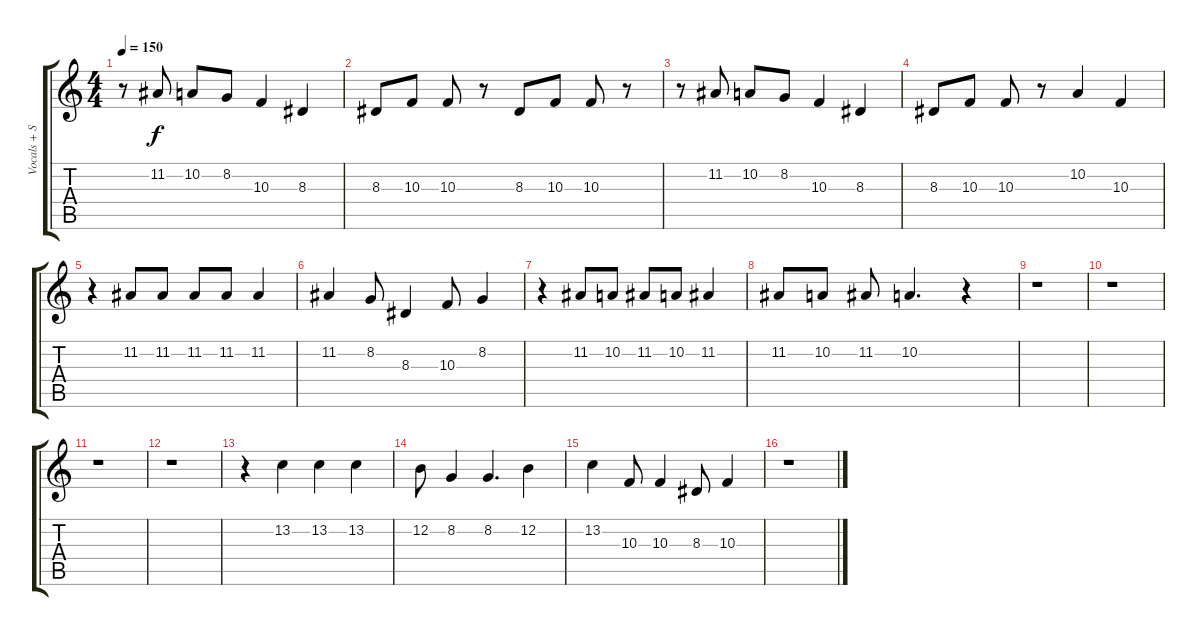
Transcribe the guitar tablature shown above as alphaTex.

\track ("Vocals + Solo" "Vocals + S") {instrument drawbarorgan}
\staff {score tabs}
\tuning (E4 B3 G3 D3 A2 E2) {hide}
\ts (4 4)
\tempo 150
\clef g2
\ks c
r.8{dy f} 11.2.8 10.2.8 8.2.8 10.3.4 8.3.4 |
8.3.8 10.3.8 10.3.8 r.8 8.3.8 10.3.8 10.3.8 r.8 |
r.8 11.2.8 10.2.8 8.2.8 10.3.4 8.3.4 |
8.3.8 10.3.8 10.3.8 r.8 10.2.4 10.3.4 |
r.4 11.2.8 11.2.8 11.2.8 11.2.8 11.2.4 |
11.2.4 8.2.8 8.3.4 10.3.8 8.2.4 |
r.4 11.2.8 10.2.8 11.2.8 10.2.8 11.2.4 |
11.2.8 10.2.8 11.2.8 10.2.4{d} r.4 |
r.1 |
r.1 |
r.1 |
r.1 |
r.4 13.2.4 13.2.4 13.2.4 |
12.2.8 8.2.4 8.2.4{d} 12.2.4 |
13.2.4 10.3.8 10.3.4 8.3.8 10.3.4 |
r.1
